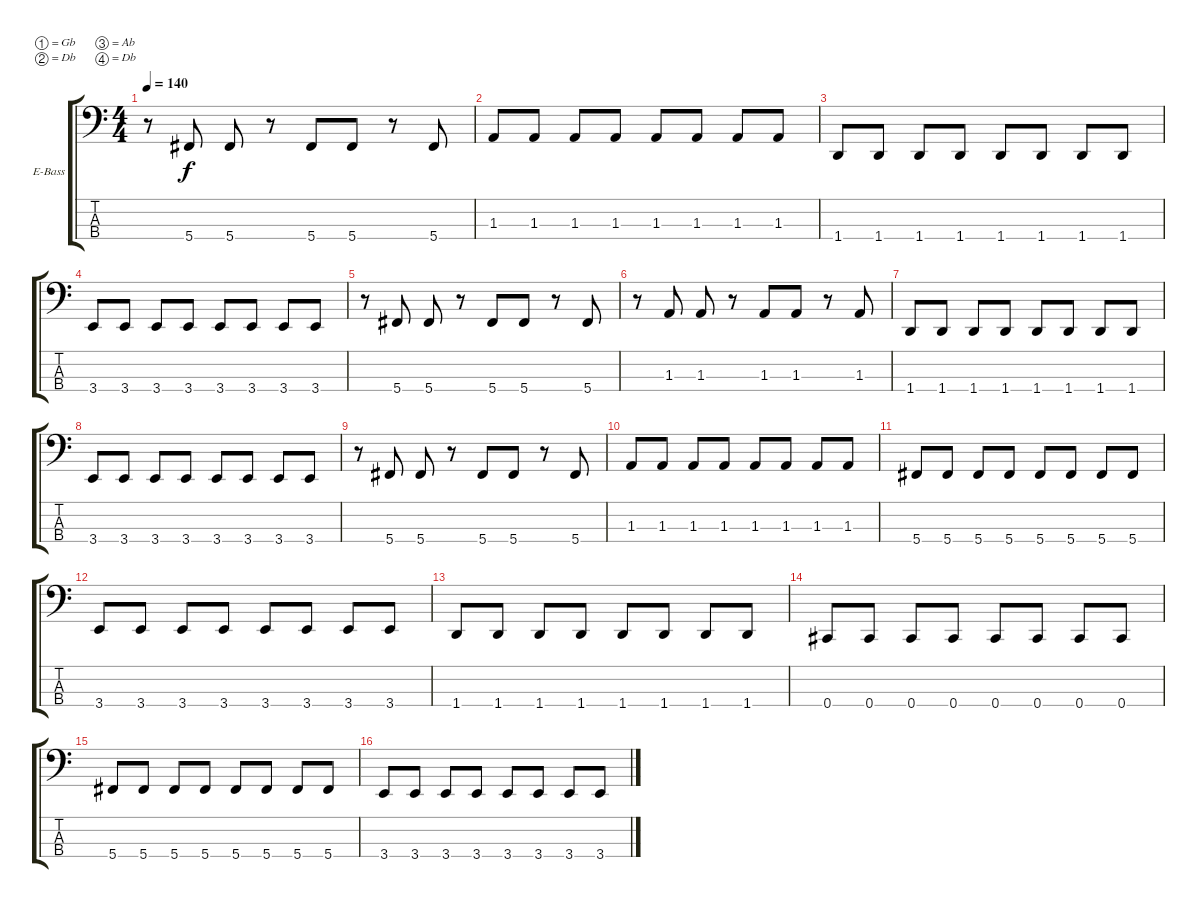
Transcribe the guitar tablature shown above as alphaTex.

\bracketExtendMode groupsimilarinstruments
\firstSystemTrackNameOrientation horizontal
\otherSystemsTrackNameOrientation horizontal
\track ("Jorel Decker - bass" "E-Bass") {instrument electricbassfinger}
\staff {score tabs}
\tuning (Gb2 Db2 Ab1 Db1)
\ts (4 4)
\tempo 140
\clef f4
\ks c
r.8{dy f} 5.4.8 5.4.8 r.8 5.4.8 5.4.8 r.8 5.4.8 |
1.3.8 1.3.8 1.3.8 1.3.8 1.3.8 1.3.8 1.3.8 1.3.8 |
1.4.8 1.4.8 1.4.8 1.4.8 1.4.8 1.4.8 1.4.8 1.4.8 |
3.4.8 3.4.8 3.4.8 3.4.8 3.4.8 3.4.8 3.4.8 3.4.8 |
r.8 5.4.8 5.4.8 r.8 5.4.8 5.4.8 r.8 5.4.8 |
r.8 1.3.8 1.3.8 r.8 1.3.8 1.3.8 r.8 1.3.8 |
1.4.8 1.4.8 1.4.8 1.4.8 1.4.8 1.4.8 1.4.8 1.4.8 |
3.4.8 3.4.8 3.4.8 3.4.8 3.4.8 3.4.8 3.4.8 3.4.8 |
r.8 5.4.8 5.4.8 r.8 5.4.8 5.4.8 r.8 5.4.8 |
1.3.8 1.3.8 1.3.8 1.3.8 1.3.8 1.3.8 1.3.8 1.3.8 |
5.4.8 5.4.8 5.4.8 5.4.8 5.4.8 5.4.8 5.4.8 5.4.8 |
3.4.8 3.4.8 3.4.8 3.4.8 3.4.8 3.4.8 3.4.8 3.4.8 |
1.4.8 1.4.8 1.4.8 1.4.8 1.4.8 1.4.8 1.4.8 1.4.8 |
0.4.8 0.4.8 0.4.8 0.4.8 0.4.8 0.4.8 0.4.8 0.4.8 |
5.4.8 5.4.8 5.4.8 5.4.8 5.4.8 5.4.8 5.4.8 5.4.8 |
3.4.8 3.4.8 3.4.8 3.4.8 3.4.8 3.4.8 3.4.8 3.4.8
